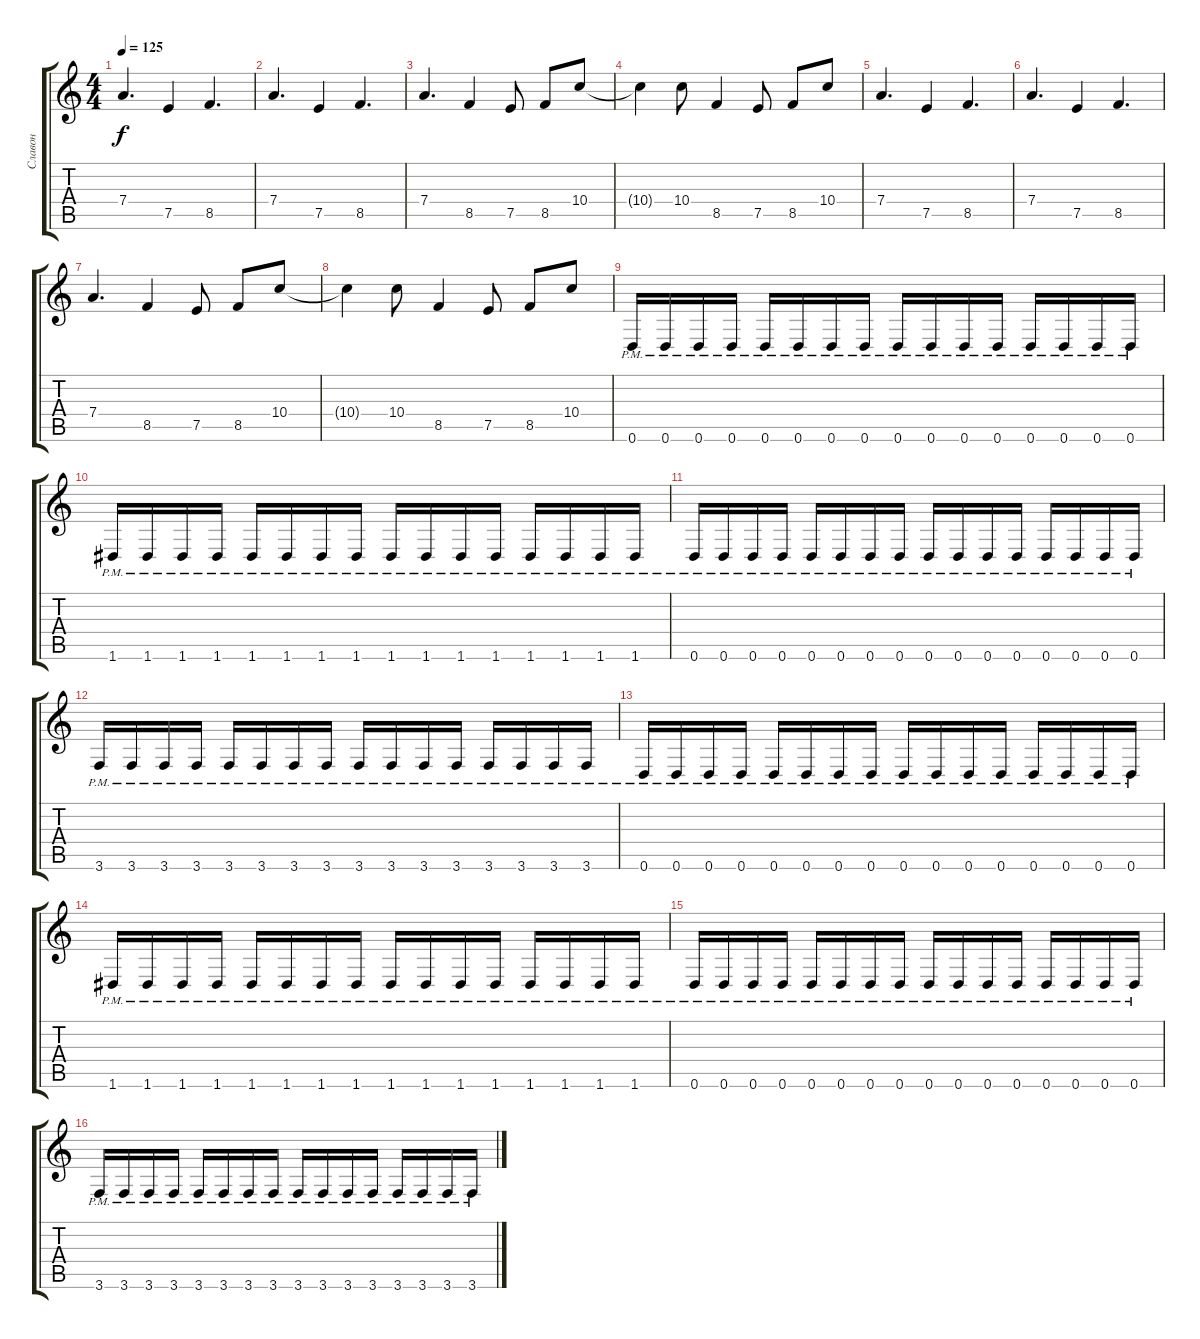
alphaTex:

\track ("Славон" "Славон") {instrument distortionguitar}
\staff {score tabs}
\tuning (E4 B3 G3 D3 A2 D2) {hide}
\ts (4 4)
\tempo 125
\clef g2
\ks c
7.4.4{d dy f} 7.5.4 8.5.4{d} |
7.4.4{d} 7.5.4 8.5.4{d} |
7.4.4{d} 8.5.4 7.5.8 8.5.8 10.4.8 |
10.4{t}.4 10.4.8 8.5.4 7.5.8 8.5.8 10.4.8 |
7.4.4{d} 7.5.4 8.5.4{d} |
7.4.4{d} 7.5.4 8.5.4{d} |
7.4.4{d} 8.5.4 7.5.8 8.5.8 10.4.8 |
10.4{t}.4 10.4.8 8.5.4 7.5.8 8.5.8 10.4.8 |
0.6{pm}.16 0.6{pm}.16 0.6{pm}.16 0.6{pm}.16 0.6{pm}.16 0.6{pm}.16 0.6{pm}.16 0.6{pm}.16 0.6{pm}.16 0.6{pm}.16 0.6{pm}.16 0.6{pm}.16 0.6{pm}.16 0.6{pm}.16 0.6{pm}.16 0.6{pm}.16 |
1.6{pm}.16 1.6{pm}.16 1.6{pm}.16 1.6{pm}.16 1.6{pm}.16 1.6{pm}.16 1.6{pm}.16 1.6{pm}.16 1.6{pm}.16 1.6{pm}.16 1.6{pm}.16 1.6{pm}.16 1.6{pm}.16 1.6{pm}.16 1.6{pm}.16 1.6{pm}.16 |
0.6{pm}.16 0.6{pm}.16 0.6{pm}.16 0.6{pm}.16 0.6{pm}.16 0.6{pm}.16 0.6{pm}.16 0.6{pm}.16 0.6{pm}.16 0.6{pm}.16 0.6{pm}.16 0.6{pm}.16 0.6{pm}.16 0.6{pm}.16 0.6{pm}.16 0.6{pm}.16 |
3.6{pm}.16 3.6{pm}.16 3.6{pm}.16 3.6{pm}.16 3.6{pm}.16 3.6{pm}.16 3.6{pm}.16 3.6{pm}.16 3.6{pm}.16 3.6{pm}.16 3.6{pm}.16 3.6{pm}.16 3.6{pm}.16 3.6{pm}.16 3.6{pm}.16 3.6{pm}.16 |
0.6{pm}.16 0.6{pm}.16 0.6{pm}.16 0.6{pm}.16 0.6{pm}.16 0.6{pm}.16 0.6{pm}.16 0.6{pm}.16 0.6{pm}.16 0.6{pm}.16 0.6{pm}.16 0.6{pm}.16 0.6{pm}.16 0.6{pm}.16 0.6{pm}.16 0.6{pm}.16 |
1.6{pm}.16 1.6{pm}.16 1.6{pm}.16 1.6{pm}.16 1.6{pm}.16 1.6{pm}.16 1.6{pm}.16 1.6{pm}.16 1.6{pm}.16 1.6{pm}.16 1.6{pm}.16 1.6{pm}.16 1.6{pm}.16 1.6{pm}.16 1.6{pm}.16 1.6{pm}.16 |
0.6{pm}.16 0.6{pm}.16 0.6{pm}.16 0.6{pm}.16 0.6{pm}.16 0.6{pm}.16 0.6{pm}.16 0.6{pm}.16 0.6{pm}.16 0.6{pm}.16 0.6{pm}.16 0.6{pm}.16 0.6{pm}.16 0.6{pm}.16 0.6{pm}.16 0.6{pm}.16 |
3.6{pm}.16 3.6{pm}.16 3.6{pm}.16 3.6{pm}.16 3.6{pm}.16 3.6{pm}.16 3.6{pm}.16 3.6{pm}.16 3.6{pm}.16 3.6{pm}.16 3.6{pm}.16 3.6{pm}.16 3.6{pm}.16 3.6{pm}.16 3.6{pm}.16 3.6{pm}.16
